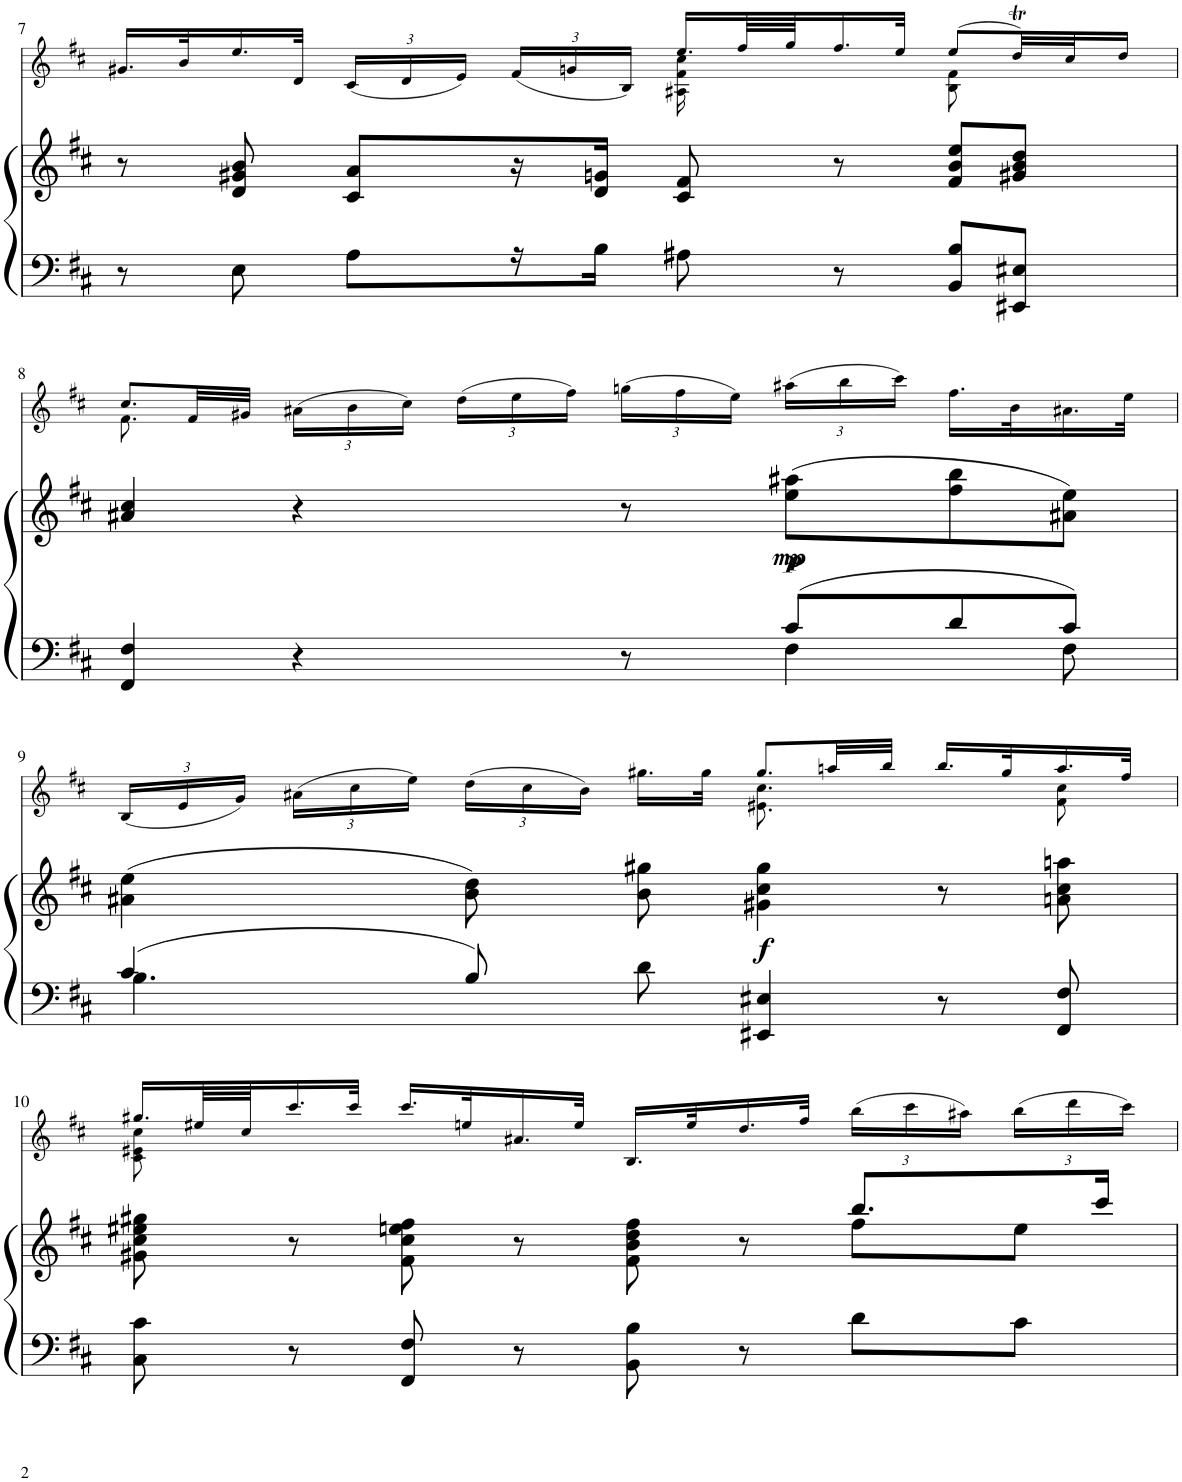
**kern	**kern	**dynam	**kern
*part2	*part2	*part2	*part1
*staff3	*staff2	*staff2/3	*staff1
*I"Piano	*	*	*I"Violin
*I'Pno	*	*	*I'Vln
!!LO:PB:g=z
*clefF4	*clefG2	*	*clefG2
*k[f#c#]	*k[f#c#]	*	*k[f#c#]
*M4/4	*M4/4	*	*M4/4
*met(c)	*met(c)	*	*met(c)
=7	=7	=7	=7
*	*	*	*^
8r	8r	.	16.g#X/LL	2ryy
.	.	.	32b/K	.
8E\	8d/ 8g#X/ 8b/	.	16.ee/	.
.	.	.	32d/JJk	.
*	*	*	*Xbrackettup	*
8A\L	8c#/ 8a/L	.	(<24c#/LL	.
.	.	.	24d/	.
.	.	.	24e/JJ)	.
16r	16r	.	(<24f#/LL	.
.	.	.	24gn/	.
16B\JJ	16d/ 16gn/JJ	.	.	.
.	.	.	24B/JJ)	.
8A#X\	8c#/ 8f#/	.	16.ee/LL	16A#X\ 16f#\ 16cc#\
.	.	.	.	8.ryy
.	.	.	64ff#/LL	.
.	.	.	64gg/JJ	.
8r	8r	.	16.ff#/	.
.	.	.	32ee/JJk	.
8BB/ 8B/L	8f#/ 8b/ 8ee/L	.	(8ee/L	8B\ 8f#\
8EE#X/ 8E#X/J	8g#X/ 8b/ 8dd/J	.	32ddT/LL)	8ryy
.	.	.	32cc#/J	.
.	.	.	16dd/JJ	.
!!LO:LB:g=z	!!
=8	=8	=8	=8	=8
*^	*	*	*	*
4FF#/ 4F#/	8ryy	4a#X/ 4cc#/	.	8.cc#/L	8.f#\
*v	*v	*	*	*	*
.	.	.	32f#/LL	2ryy
.	.	.	32g#X/JJJ	.
4r	4r	.	(>24a#X\LL	.
.	.	.	24b\	.
.	.	.	24cc#\JJ)	.
.	.	.	(>24dd\LL	.
.	.	.	24ee\	.
.	.	.	24ff#\JJ)	.
8r	8r	.	(>24ggn\LL	.
.	.	.	24ff#\	.
.	.	.	24ee\JJ)	.
*^	*	*	*	*
!	!	!	!LO:DY:b	!	!
!	!	!	!LO:DY:n=1:b	!	!
8c#/L	4F#\	(8ee\ 8aa#X\L	p mp	(>24aa#X\LL	.
.	.	.	.	24bb\	.
.	.	.	.	.	4ryy
.	.	.	.	24ccc#\JJ)	.
8d/	.	8ff#\ 8bb\	.	16.ff#\LL	.
.	.	.	.	32b\K	.
8c#/J	8F#\	8a#X\ 8ee\J)	.	16.a#X\	.
.	.	.	.	.	16ryy
.	.	.	.	32ee\JJk	.
!!LO:LB:g=z	!!
=9	=9	=9	=9	=9	=9
4c#/	4.B\	(4a#X\ 4ee\	.	(<24B/LL	2ryy
.	.	.	.	24e/	.
.	.	.	.	24g/JJ)	.
.	.	.	.	(>24a#X\LL	.
.	.	.	.	24cc#\	.
.	.	.	.	24ee\JJ)	.
8B/	.	8b\ 8dd\)	.	(>24dd\LL	.
.	.	.	.	24cc#\	.
.	.	.	.	24b\JJ)	.
8d\	2ryy	8b\ 8gg#X\	.	16.gg#X\LL	.
.	.	.	.	32gg#\JJk	.
!	!	!	!LO:DY:b	!	!
4EE#X/ 4E#X/	.	4g#X\ 4cc#\ 4gg#\	f	8.gg#/L	8.e#X\ 8.cc#\
.	.	.	.	32aan/LL	8.ryy
.	.	.	.	32bb/JJJ	.
8r	.	8r	.	16.bb/LL	.
.	.	.	.	32gg#/K	.
8FF#/ 8F#/	8ryy	8an\ 8cc#\ 8aan\	.	16.aa/	8f#\ 8cc#\
.	.	.	.	32ff#/JJk	.
*v	*v	*	*	*	*
!!LO:LB:g=z	!!
=10	=10	=10	=10	=10
*	*^	*	*	*
8C#\ 8c#\	8g#X\ 8cc#\ 8ee#X\ 8gg#X\	2.ryy	.	16.gg#X/LL	8c#\ 8e#X\ 8cc#\
.	.	.	.	64ee#X/LL	.
.	.	.	.	64cc#/JJ	.
8r	8r	.	.	16.ccc#/	2..ryy
.	.	.	.	32ccc#/JJk	.
8FF#/ 8F#/	8f#\ 8cc#\ 8een\ 8ff#\	.	.	16.ccc#/LL	.
.	.	.	.	32een/K	.
8r	8r	.	.	16.a#X/	.
.	.	.	.	32ee/JJk	.
8BB\ 8B\	8f#\ 8b\ 8dd\ 8ff#\	.	.	16.B/LL	.
.	.	.	.	32ee/K	.
8r	8r	.	.	16.dd/	.
.	.	.	.	32ff#/JJk	.
8d\L	8.bb/L	8ff#\L	.	(>24bb\LL	.
.	.	.	.	24ccc#\	.
.	.	.	.	24aa#X\JJ)	.
8c#\J	.	8ee\J	.	(>24bb\LL	.
.	.	.	.	24ddd\	.
.	16ccc#/Jk	.	.	.	.
.	.	.	.	24ccc#\JJ)	.
*	*v	*v	*	*	*
*	*	*	*v	*v
=	=	=	=
*-	*-	*-	*-
